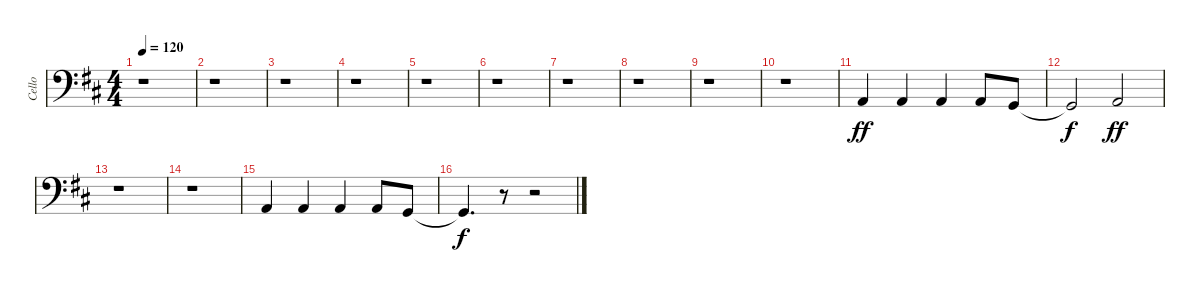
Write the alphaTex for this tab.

\track ("Cello" "Cello") {instrument cello}
\staff {score}
\tuning (G2 D2 A1 E1) {hide}
\ts (4 4)
\tempo 120
\clef f4
\ks d
r.1{dy f} |
r.1 |
r.1 |
r.1 |
r.1 |
r.1 |
r.1 |
r.1 |
r.1 |
r.1 |
2.1.4{dy ff} 2.1.4 2.1.4 2.1.8 0.1.8 |
0.1{t}.2{dy f} 2.1.2{dy ff} |
r.1 |
r.1 |
2.1.4 2.1.4 2.1.4 2.1.8 0.1.8 |
0.1{t}.4{d dy f} r.8 r.2
